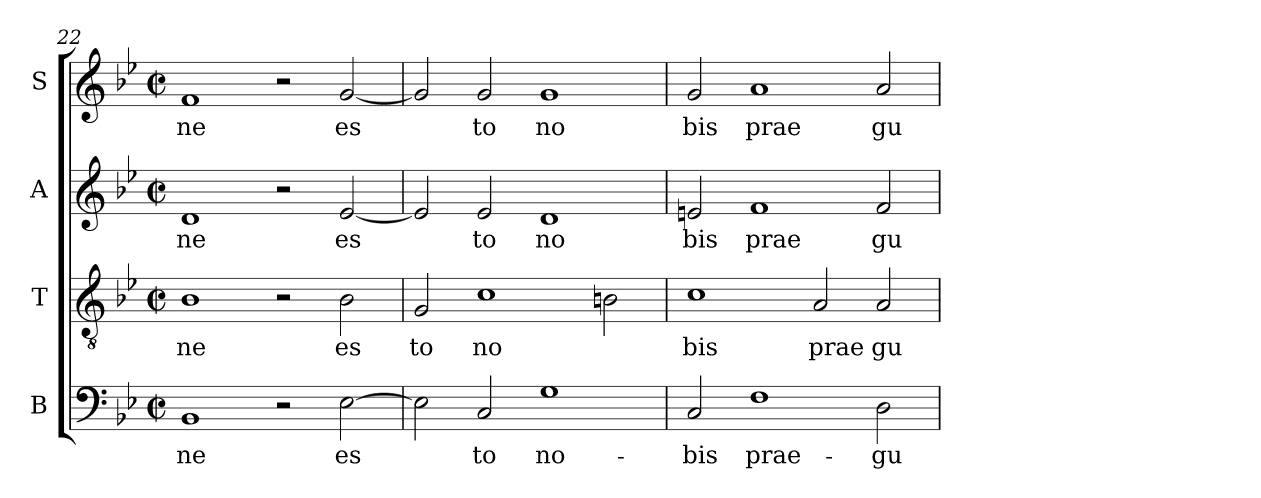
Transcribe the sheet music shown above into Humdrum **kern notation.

**kern	**text	**kern	**text	**kern	**text	**kern	**text
*part4	*part4	*part3	*part3	*part2	*part2	*part1	*part1
*staff4	*staff4	*staff3	*staff3	*staff2	*staff2	*staff1	*staff1
*I"B	*	*I"T	*	*I"A	*	*I"S	*
*clefF4	*	*clefGv2	*	*clefG2	*	*clefG2	*
*k[b-e-]	*	*k[b-e-]	*	*k[b-e-]	*	*k[b-e-]	*
*B-:	*	*B-:	*	*B-:	*	*B-:	*
*M2/2	*	*M2/2	*	*M2/2	*	*M2/2	*
*met(c|)	*	*met(c|)	*	*met(c|)	*	*met(c|)	*
=22	=22	=22	=22	=22	=22	=22	=22
!	!LO:LY:b:cj	!	!LO:LY:b:cj	!	!LO:LY:b:cj	!	!LO:LY:b:cj
1BB-	-ne	1B-	ne	1d	ne	1f	ne
2r	.	2r	.	2r	.	2r	.
!	!LO:LY:b:cj	!	!LO:LY:b:cj	!	!LO:LY:b:cj	!	!LO:LY:b:cj
[>2E-\	es-	2B-\	es	[<2e-/	es	[<2g/	es
=23	=23	=23	=23	=23	=23	=23	=23
!	!LO:LY:b:cj	!	!LO:LY:b:cj	!	!LO:LY:b:cj	!	!LO:LY:b:cj
2E-\]	--	2G/	to	2e-/]	.	2g/]	.
!	!LO:LY:b:cj	!	!LO:LY:b:cj	!	!LO:LY:b:cj	!	!LO:LY:b:cj
2C/	-to	1c	no	2e-/	to	2g/	to
!	!LO:LY:b:cj	!	!	!	!LO:LY:b:cj	!	!LO:LY:b:cj
1G	no-	.	.	1d	no	1g	no
!	!	!	!LO:LY:b:cj	!	!	!	!
.	.	2Bn\	.	.	.	.	.
=24	=24	=24	=24	=24	=24	=24	=24
!	!LO:LY:b:cj	!	!LO:LY:b:cj	!	!LO:LY:b:cj	!	!LO:LY:b:cj
2C/	-bis	1c	bis	2en/	bis	2g/	bis
!	!LO:LY:b:cj	!	!	!	!LO:LY:b:cj	!	!LO:LY:b:cj
1F	prae-	.	.	1f	prae	1a	prae
!	!	!	!LO:LY:b:cj	!	!	!	!
.	.	2A/	prae	.	.	.	.
!	!LO:LY:b:cj	!	!LO:LY:b:cj	!	!LO:LY:b:cj	!	!LO:LY:b:cj
2D\	-gu-	2A/	gu	2f/	gu	2a/	gu
=	=	=	=	=	=	=	=
*-	*-	*-	*-	*-	*-	*-	*-
